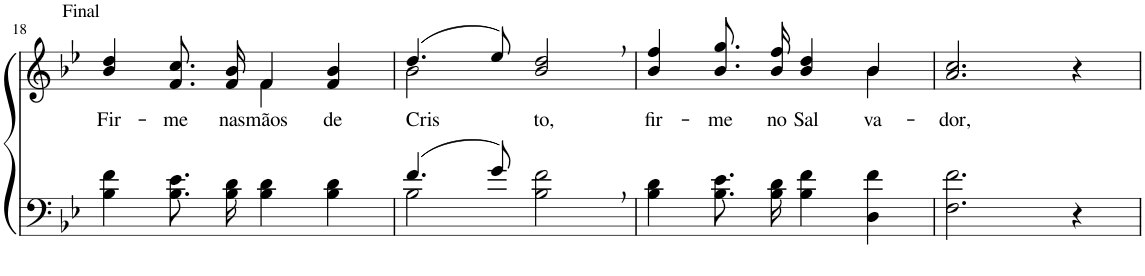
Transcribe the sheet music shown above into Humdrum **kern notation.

**kern	**kern	**text
*part2	*part1	*part1
*staff2	*staff1	*staff1
*I"Parte III e IV	*I"Parte I e II	*
!!LO:PB:g=z
*clefF4	*clefG2	*
*Trd2c3	*Trd2c3	*
*k[b-e-]	*k[b-e-]	*
*M4/4	*M4/4	*
=18	=18	=18
!	!LO:TX:a:t=Final	!
!	!	!LO:LY:b
*	*^	*
4B-\ 4f\	4b-/ 4dd/	2ryy	Fir-
!	!	!	!LO:LY:b
8.B-\ 8.e-\L	8.f/ 8.cc/L	.	-me
!	!	!	!LO:LY:b
16B-\ 16d\Jk	16f/ 16b-/Jk	.	nas
!	!	!	!LO:LY:b
4B-\ 4d\	4f/	4f\	mãos
!	!	!	!LO:LY:b
4B-\ 4d\	4f/ 4b-/	4ryy	de
=19	=19	=19	=19
*^	*	*	*
!	!	!	!	!LO:LY:b
(4.f/	2B-\	(4.dd/	2b-\	Cris-
8g/)	.	8ee-/)	.	.
!	!	!	!	!LO:LY:b
2ryy	2B-\ 2f\	2b-/, 2dd/,	2ryy	-to,
=20	=20	=20	=20	=20
!	!	!	!	!LO:LY:b
*v	*v	*	*	*
4B-\ 4d\	4b-/ 4ff/	2.ryy	fir-
!	!	!	!LO:LY:b
8.B-\ 8.e-\L	8.b-\ 8.gg\L	.	-me
!	!	!	!LO:LY:b
16B-\ 16d\Jk	16b-\ 16ff\Jk	.	no
!	!	!	!LO:LY:b
4B-\ 4f\	4b-/ 4dd/	.	Sal-
!	!	!	!LO:LY:b
4D\ 4f\	4b-/	4b-\	-va-
=21	=21	=21	=21
!	!	!	!LO:LY:b
*	*v	*v	*
2.F\ 2.f\	2.a/ 2.cc/	dor,
4r	4r	.
=	=	=
*-	*-	*-
